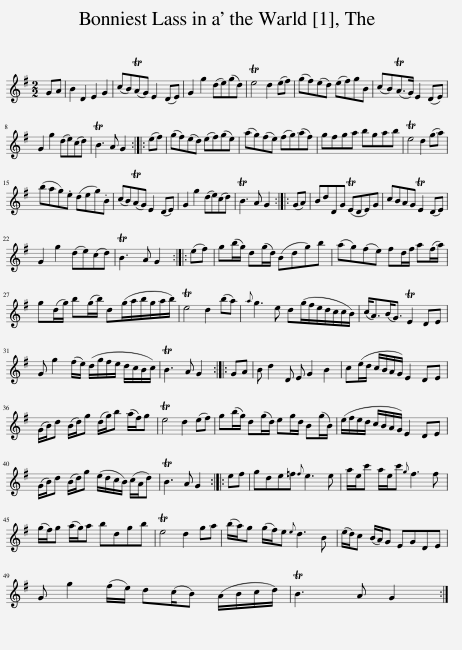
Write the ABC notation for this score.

X:1
L:1/8
M:2/2
I:linebreak $
K:G
V:1 treble
V:1
 GA | B2 D2 E2 G2 | (cB)(TAG) E2 (DE) | G2 g2 (de)(gd) | Te4 d2 (ef) | %5
 (gf)(ed) (ef)gB | (cB)(TA>G) E2 (DE) |$ G2 g2 (de)(cd) | TB3 A G2 :: (ef) | %10
 (gf)(ed) (ef)(ge) | (ag)(fe) (fg)(af) | gfga bgab | Te4 d2 (ga) |$ (bag).e (deg).B | %15
 (cB)(TAG) E2 (DE) | G2 g2 (de)(cd) | TB3 A G2 :: (GA) | BdDG (TEDE)G | %20
 cBAG TE2 (DE) |$ G2 g2 (de)(cd) | TB3 A G2 :: (ef) | g(b/g/) d(g/d/) (Bdg)b | %25
 (ag)(fe) fd/f/ a(f/a/) |$ g(d/g/) b(g/b/) d(g/a/b/g/a/b/) | Te4 d2 (ba) |{a} g3 e d(g/f/e/d/c/c/B/) | (c<A)(B<G) TE2 DE |$ %30
 G g2 (f/e/) (d/g/f/e/ d/c/B/c/) | TB3 A G2 :: GA | B d2 D E G2 B2 | c(e/d/ c/B/A/G/) E2 DE |$ %35
 (G/B/)d (B/d/)g (d/g/)b (a/f/)g | Te4 d2 (ef) | g(b/g/) d(g/d/) eg/d/ B(g/B/) | (e/f/e/d/ c/B/A/G/) E2 DE |$ (G/B/)d (B/d/)g (e/d/c/B/) (c/A/d) | %40
 TB3 A G2 :: ef | gde=f{f} e3 e | a/e/c' a/e/c'{g} f3 f |$ (g/f/)g (a/g/)a bdgb | %45
 Te4 d2 ga | (b/a/)g (g/f/)e{e} d3 B | (e/d/)c (B/A/)G EGDE |$ G g2 (f/e/) d(c/B) (A/B/c/d/) | TB3 A G2 :| %50
